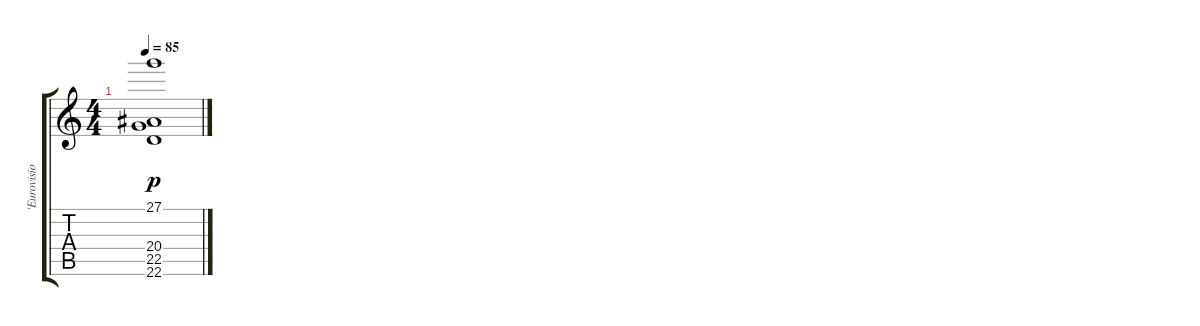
\track ("'Eurovision Song Contest 2006'" "'Eurovisio") {instrument pad8sweep}
\staff {score tabs}
\tuning (E4 B3 G3 D3 A2 E2) {hide}
\ts (4 4)
\tempo 85
\clef g2
\ks c
(27.1 20.4 22.5 22.6).1{dy p}
